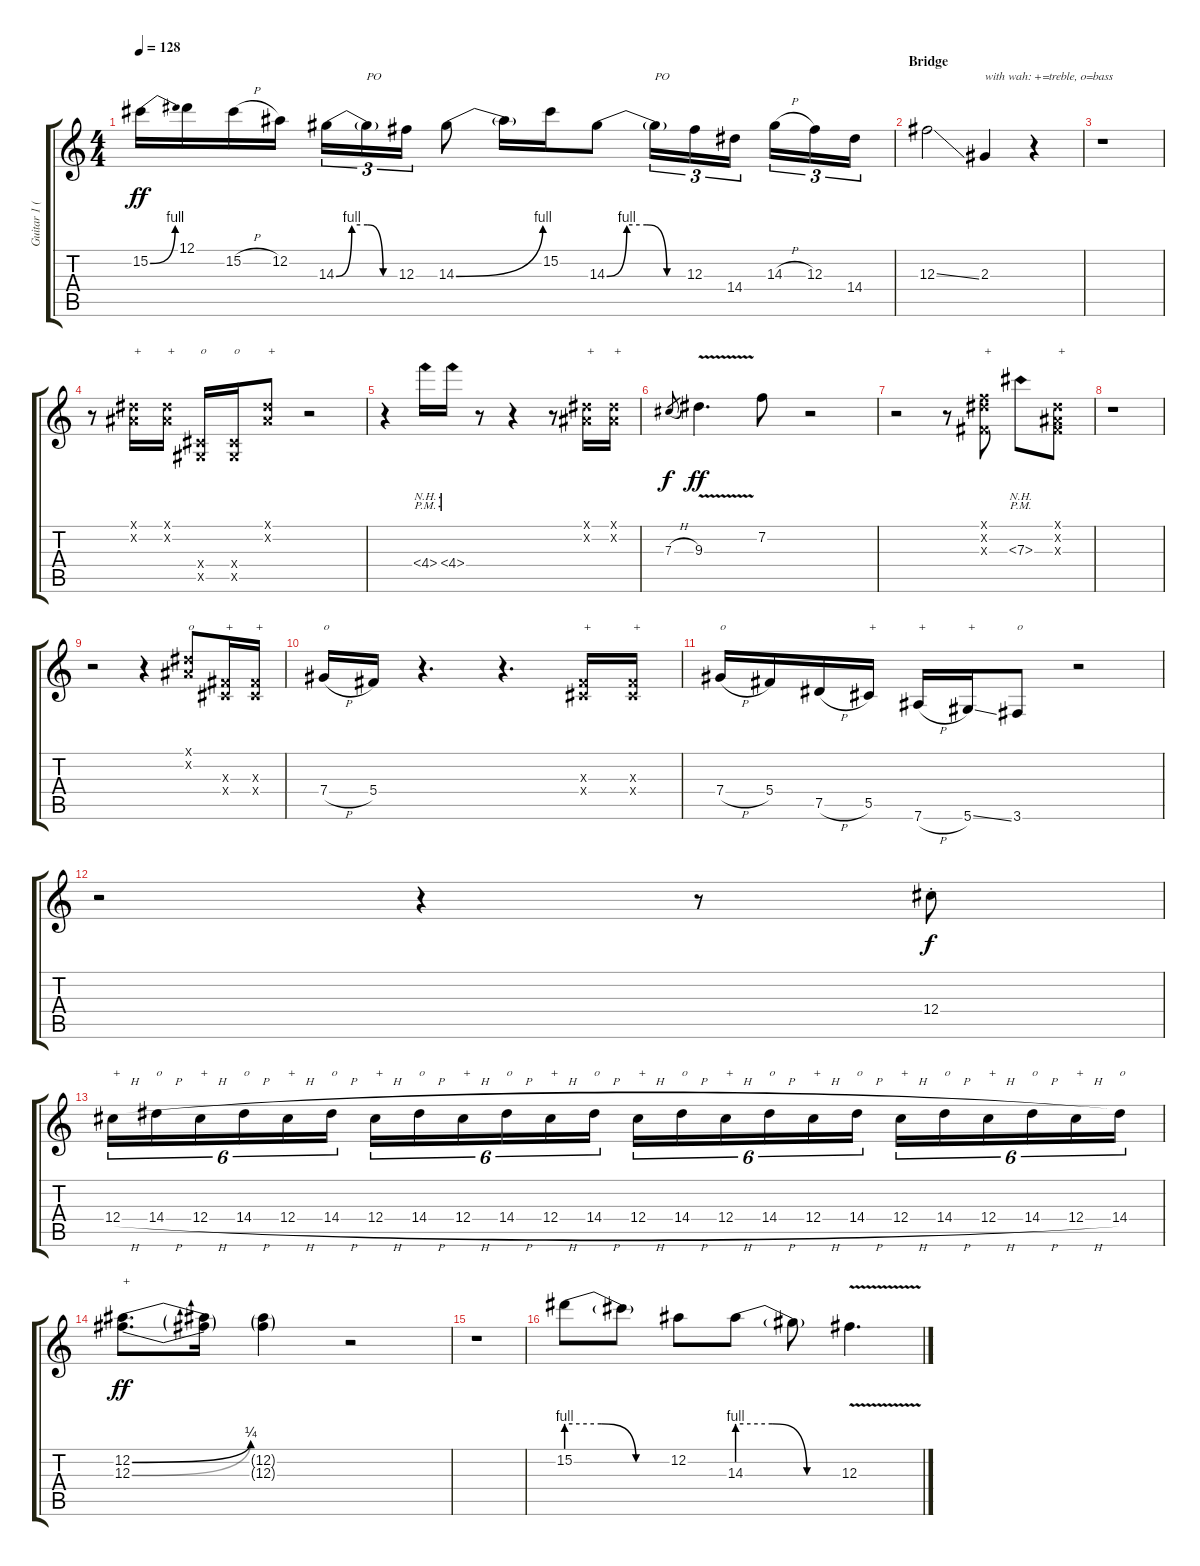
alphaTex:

\track ("Guitar 1 (Slash)" "Guitar 1 (") {instrument distortionguitar}
\staff {score tabs}
\tuning (Eb4 Bb3 Gb3 Db3 Ab2 Eb2) {hide}
\ts (4 4)
\tempo 128
\clef g2
\ks c
15.2{be (bend 0 0 60 4)}.16{dy ff} 12.1.16 15.2{h}.16 12.2.16 14.3{be (custom 0 0 15 4 30 4 45 0 60 0)}.16{tu (3 2)} 14.3{t}.16{tu (3 2) txt "PO"} 12.3.16{tu (3 2)} 14.3{be (bend 0 0 60 4)}.8 14.3{t}.16 15.2.16 14.3{be (custom 0 0 15 4 30 4 45 0 60 0)}.8 14.3{t}.16{tu (3 2) txt "PO"} 12.3.16{tu (3 2)} 14.4.16{tu (3 2)} 14.3{h}.16{tu (3 2)} 12.3.16{tu (3 2)} 14.4.16{tu (3 2)} |
\section ("" "Bridge")
12.3{ss}.2 2.3.4{txt "with wah: +=treble, o=bass"} r.4 |
r.1 |
r.8 (0.1{x} 0.2{x}).16{txt "+"} (0.1{x} 0.2{x}).16{txt "+"} (0.4{x} 0.5{x}).16{txt "o"} (0.4{x} 0.5{x}).16{txt "o"} (0.1{x} 0.2{x}).8{txt "+"} r.2 |
r.4 4.4{nh pm}.16 4.4{nh pm}.16 r.8 r.4 r.8 (0.1{x} 0.2{x}).16{txt "+"} (0.1{x} 0.2{x}).16{txt "+"} |
7.3{h}.8{gr dy f} 9.3{v}.4{d dy ff} 7.2.8 r.2 |
r.2 r.8 (0.1{x} 7.2{x} 0.3{x}).8{txt "+"} 7.3{nh pm}.8 (0.1{x} 0.2{x} 0.3{x}).8{txt "+"} |
r.1 |
r.2 r.4 (0.1{x} 0.2{x}).8{txt "o"} (0.3{x} 0.4{x}).16{txt "+"} (0.3{x} 0.4{x}).16{txt "+"} |
7.4{h}.16{txt "o"} 5.4.16 r.4{d} r.4{d} (0.3{x} 0.4{x}).16{txt "+"} (0.3{x} 0.4{x}).16{txt "+"} |
7.4{h}.16{txt "o"} 5.4.16 7.5{h}.16 5.5.16{txt "+"} 7.6{h}.16{txt "+"} 5.6{ss}.16{txt "+"} 3.6.8{txt "o"} r.2 |
r.2 r.4 r.8 12.4{st}.8{dy f} |
12.4{h}.16{tu (6 4) txt "+"} 14.4{h}.16{tu (6 4) txt "o"} 12.4{h}.16{tu (6 4) txt "+"} 14.4{h}.16{tu (6 4) txt "o"} 12.4{h}.16{tu (6 4) txt "+"} 14.4{h}.16{tu (6 4) txt "o"} 12.4{h}.16{tu (6 4) txt "+"} 14.4{h}.16{tu (6 4) txt "o"} 12.4{h}.16{tu (6 4) txt "+"} 14.4{h}.16{tu (6 4) txt "o"} 12.4{h}.16{tu (6 4) txt "+"} 14.4{h}.16{tu (6 4) txt "o"} 12.4{h}.16{tu (6 4) txt "+"} 14.4{h}.16{tu (6 4) txt "o"} 12.4{h}.16{tu (6 4) txt "+"} 14.4{h}.16{tu (6 4) txt "o"} 12.4{h}.16{tu (6 4) txt "+"} 14.4{h}.16{tu (6 4) txt "o"} 12.4{h}.16{tu (6 4) txt "+"} 14.4{h}.16{tu (6 4) txt "o"} 12.4{h}.16{tu (6 4) txt "+"} 14.4{h}.16{tu (6 4) txt "o"} 12.4{h}.16{tu (6 4) txt "+"} 14.4.16{tu (6 4) txt "o"} |
(12.2{be (bend 0 0 60 1)} 12.3{be (bend 0 0 60 1)}).8{d txt "+" dy ff} (12.2{t} 12.3{t}).16 (12.2{g} 12.3{g}).4 r.2 |
r.1 |
15.2{be (custom 0 4 20 4 40 0 60 0)}.8 15.2{t}.8 12.2.8 14.3{be (custom 0 4 20 4 40 0 60 0)}.8 14.3{t}.8 12.3{v}.4{d}
